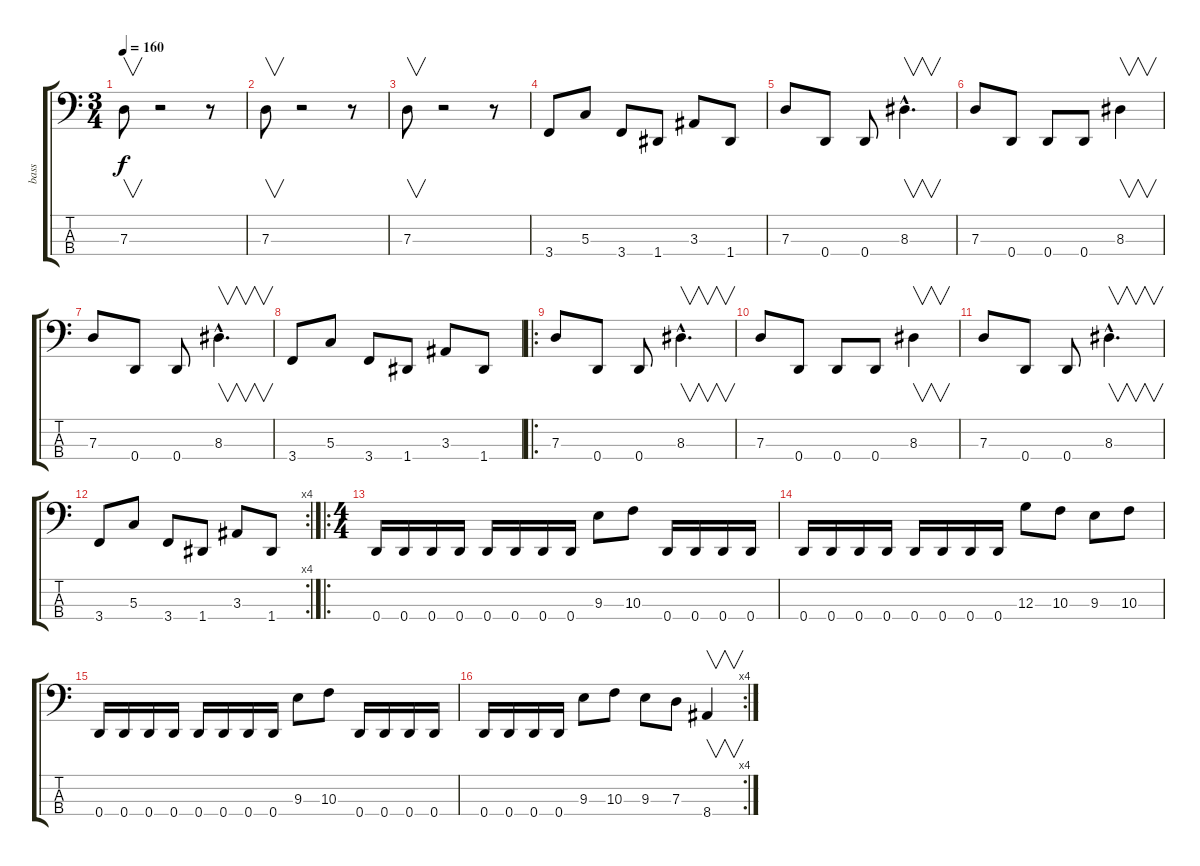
\track ("bass" "bass") {instrument electricbassfinger}
\staff {score tabs}
\tuning (F2 C2 G1 D1) {hide}
\ts (3 4)
\tempo 160
\clef f4
\ks c
7.3.8{v dy f instrument electricbassfinger} r.2 r.8 |
7.3.8{v} r.2 r.8 |
7.3.8{v} r.2 r.8 |
3.4.8 5.3.8 3.4.8 1.4.8 3.3.8 1.4.8 |
7.3.8 0.4.8 0.4.8 8.3{hac}.4{v d} |
7.3.8 0.4.8 0.4.8 0.4.8 8.3.4{v} |
7.3.8 0.4.8 0.4.8 8.3{hac}.4{v d} |
3.4.8 5.3.8 3.4.8 1.4.8 3.3.8 1.4.8 |
\ro
7.3.8 0.4.8 0.4.8 8.3{hac}.4{v d} |
7.3.8 0.4.8 0.4.8 0.4.8 8.3.4{v} |
7.3.8 0.4.8 0.4.8 8.3{hac}.4{v d} |
\rc 4
3.4.8 5.3.8 3.4.8 1.4.8 3.3.8 1.4.8 |
\ro
\ts (4 4)
0.4.16 0.4.16 0.4.16 0.4.16 0.4.16 0.4.16 0.4.16 0.4.16 9.3.8 10.3.8 0.4.16 0.4.16 0.4.16 0.4.16 |
0.4.16 0.4.16 0.4.16 0.4.16 0.4.16 0.4.16 0.4.16 0.4.16 12.3.8 10.3.8 9.3.8 10.3.8 |
0.4.16 0.4.16 0.4.16 0.4.16 0.4.16 0.4.16 0.4.16 0.4.16 9.3.8 10.3.8 0.4.16 0.4.16 0.4.16 0.4.16 |
\rc 4
0.4.16 0.4.16 0.4.16 0.4.16 9.3.8 10.3.8 9.3.8 7.3.8 8.4.4{v}
